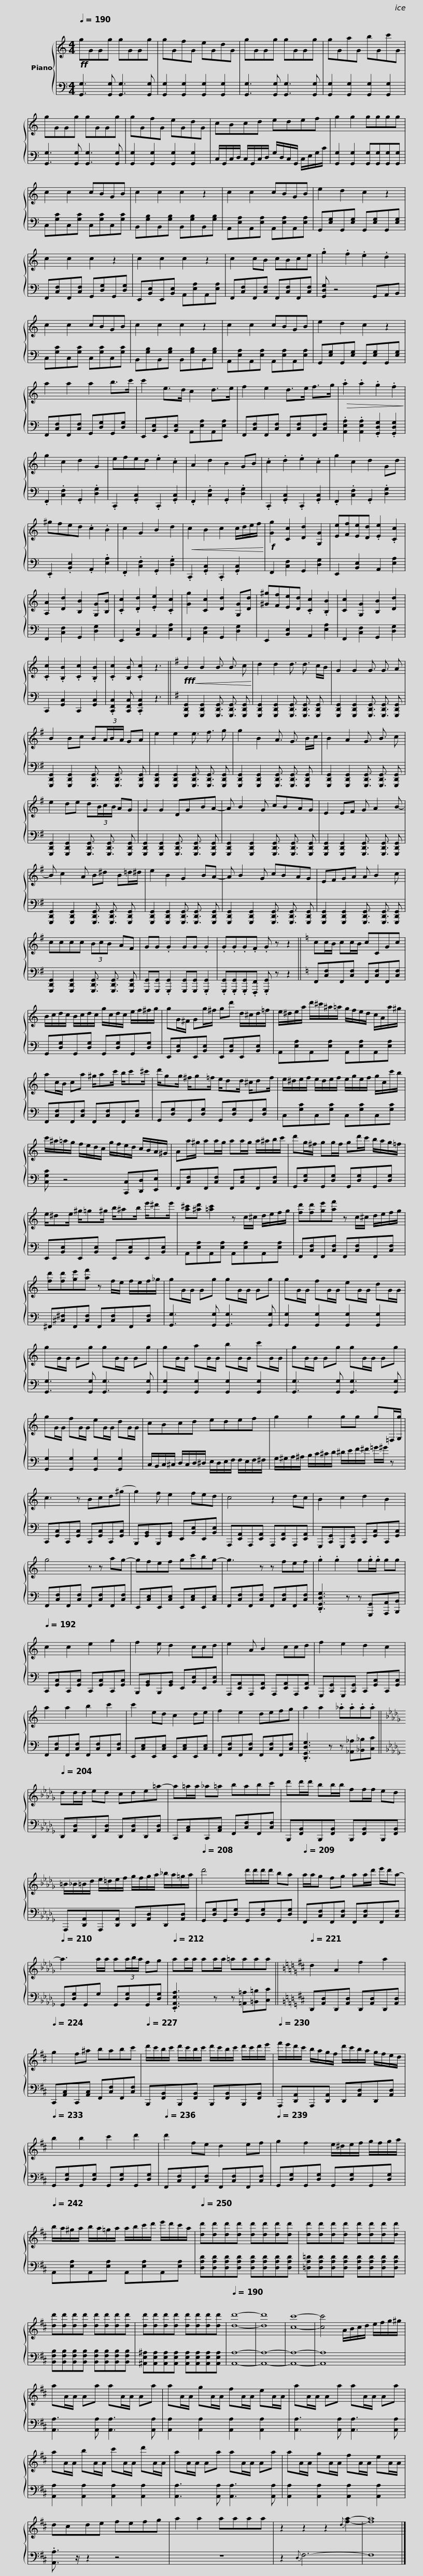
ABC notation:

X:1
%%score { 1 | 2 }
L:1/8
Q:1/4=190
M:4/4
I:linebreak $
K:C
V:1 treble
V:2 bass
V:1
!ff! gGGg gGGg | gGfG eGdG | gGGg gGGg | gGaG bGc'G | gGGg gGGg |$ %5
 gGfG eGdG | cBcd edef | g2 g2 gggg | c2 c2 cBGB | c2 c2 c2 z2 |$ %10
 c2 c2 cBGB | e2 d2 c2 z2 | c2 c2 c2 z2 | c2 c2 c2 z2 | c2 cB cBce |$ %15
 .g2 .f2 .e2 .d2 | c2 c2 cBGB | c2 c2 c2 z2 | c2 c2 cBGB | e2 d2 c2 z2 |$ %20
 a2 a2 a2 b>c' | c'2 e>d c2 d>e | f2 e2 d>e f>g |!>(! .a2 .a2 .g2 .f2!>)! | g2 c2 d2 G2 | %25
 efed .e2 .c2 |$ A2 d2 B2 GB | .c2 .d2 .e2 .c2 | g2 c2 d2 Gd | ^gfed .c2 .B2 | %30
 c2 G2 B2 d2 |!<(! c2 B2 c2 c/d/e/f/!<)! |!f! [Gg]2 [Cc]2 [Dd]2 [G,G]2 | [Ee][Ff][Ee][Dd] .[Ee]2 .[Cc]2 |$ [A,A]2 [Dd]2 [B,B]2 [G,G][B,B] | %35
 .[Cc]2 .[Dd]2 .[Ee]2 .[Cc]2 | [Gg]2 [Cc]2 [Dd]2 [G,G][Dd] | [^G^g][Ff][Ee][Dd] .[Cc]2 .[B,B]2 | [Cc]2 [G,G]2 [B,B]2 [Dd]2 | .[Cc]2 .[B,B]2 .[Cc]2 .[B,B]2 | %40
 .[Cc]2 [B,B] .[Cc]2 z3 ||$[K:G]!fff!!<(! B2 B2 B3/2 B3/2 c!<)! | d2 d2 d3/2 d3/2 c/B/ | G2 G2 G3/2 G3/2 A | B2 Bc B(3A/B/A/ GA | %45
 e2 e2 e3/2 f3/2 g |$ g2 B2 A3/2 G3/2 B/c/ | B2 A2 G3/2 B3/2 c | e2 de d(3B/c/B/ AG | G2 G2 DGBA- |$ %50
 A B2 G cBAG | E2 EF G A2 B- | B c2 A B^d B=d/^d/ | e2 B2 G2 BA- |$ A B2 G cBAG | %55
 EFGA A B2 c | cccc (3BcB AF | GG .G2 GG .G2 |$ .G.G.G.F .G z z2 ||[K:C] cc/B/ cc/B/ cCGc | %60
 B/c/d/c/ B/c/d/c/ g/c/d/c/ e/f/^f/g/ |$ gG/^F/ Gg/^f/ gd' d/^c/d/=f/ | e/^d/e/a/ d'/^c'/^a/=a/ g/f/e/d/ c/A/a/^g/ |$ ac/B/ ca ^g/ac'/ b/c'^c'/ | d'/gg/ ^f/g=f/ e/dd/ ^c/df/ |$ %65
 e/^d/e/f/ e/d/e/f/ e/g/e/f/ g/c/c'/b/ | c'/^a/=a/g/ f/e/d/c/ g/f/e/d/ c/B/A/^G/ |$ Aa/^g/ aa/g/ aa/g/ a/^a/b/c'/ | d'g/^f/ gg/f/ gd'/c'/ b/a/g/=f/ |$ e/^de/ ^g/=g^g/ b/^ab/ e'/^d'e'/ | %70
 [a^c'][^ad'] [=ac']2 z c/^c/ d/e/f/g/ | [fd'][fd'][ge'][af'] z c/^c/ d/e/f/g/ |$ [fd'][fd'][ge'][af'] z f/e/ f/e/f/_g/ | gG/G/ Gg gG/G/ Gg | gG/G/ fG/G/ eG/G/ dG/G/ |$ %75
 gG/G/ Gg gG/G/ Gg | gG/G/ aG/G/ bG/G/ c'G/G/ | gG/G/ Gg gG/G/ Gg | gG/G/ fG/G/ eG/G/ dG/G/ |$ cBcd edef | %80
 g2 g2 gg g=F,/[G,g]/ |$ c3 z Bcd(^g | g2) f e2 fed | c4 z2 dc | B2 c2 d2 B2 | %85
 g4 z z ag- |$ gfef gc'bg- | g3 z z fef | .g2 .g2 g.g/.g/ gg |[Q:1/4=192] c2 c2 e2 g2 | %90
 f2 e d2 ccd |$ e2 A B2 ccd | f2 e2 d2 c2 | a2 a2 b2 c'2 | c'2 ed c2 de | %95
 f2 e2 defg |$ a2 a2 ._a.a.a.a ||[K:Db][Q:1/4=204] dd/d/ ed cde=a- | a=a/a/ _a=a babc' |$ d'd'/d'/ bb/b/ ff/f/ ed | %100
 =B/_B/=B/d/ e/=d/e/f/ g/f/g/a/ _b/a/=g/a/ |$[Q:1/4=208] d'4 d'/d'/d'/d'/ ba |[Q:1/4=209] a/a/g fg aa/d'/ e'/d'/a- |[Q:1/4=210] a3 a/a/ a(3a/b/a/ fg |$[Q:1/4=212] aa/a/ aa/a/ =aaaa || %105
[K:D][Q:1/4=221] d2 A2 f2 a2 |[Q:1/4=224] g2 f^a babc' |$[Q:1/4=227] d'/c'/b/c'/ d'/c'/b/c'/ d'/c'/b/c'/ d'/c'/d'/e'/ |[Q:1/4=230] f'/e'/d'/c'/ b/a/g/f/ d'/c'/b/a/ g/f/e/d/ |$[Q:1/4=233] b2 b2 c'2 d'2 | %110
[Q:1/4=236] d'2 fe d2 ef |[Q:1/4=239] g2 f2 e/^d/e/f/ g/f/g/a/ |$[Q:1/4=242] b/a/^g/a/ b/a/=g/a/ a/b/c'/d'/ e'/d'/c'/a/ |[Q:1/4=250] [dd'][dd'][dd'][dd'] [dd'][dd'][dd'][dd'] | [dd'][dd'][dd'][dd'] [dd'][dd'][dd'][dd'] |$ %115
 [dd'][dd'][dd'][dd'] [dd'][dd'][dd'][dd'] | [dd'][dd'][dd'][dd'] [dd'][dd'][dd'][dd'] |[Q:1/4=190] [dd']8- | [dd']8 | [cc']8- | %120
 [cc']4 A/B/c/d/ e/f/g/^g/ |$ aA/A/ Aa aA/A/ Aa | aA/A/ gA/A/ fA/A/ eA/A/ | aA/A/ Aa aA/A/ Aa | aA/A/ bA/A/ c'A/A/ d'A/A/ |$ %125
 aA/A/ Aa aA/A/ Aa | aA/A/ gA/A/ fA/A/ eA/A/ | dcde fefg | a2 a2 aaaa |$ z2 z2 z2{d} [fa]2- | %130
 [fa]8 |] %131
V:2
 [G,,G,]3 [G,,G,] [G,,G,]3 [G,,G,] | [G,,G,]2 [G,,G,]2 [G,,G,]2 [G,,G,]2 | [G,,G,]3 [G,,G,] [G,,G,]3 [G,,G,] | [G,,G,]2 [G,,G,]2 [G,,G,]2 [G,,G,]2 | [G,,G,]3 [G,,G,] [G,,G,]3 [G,,G,] |$ %5
 [G,,G,]2 [G,,G,]2 [G,,G,]2 [G,,G,]2 | C,/G,,/C,/D,/ C,/G,,/C,/D,/ G,/D,/C,/G,,/ C,/E,/G,/C/ | [G,,G,]2 [G,,G,]2 [G,,G,][G,,G,][G,,G,][G,,G,] | C,[G,C]C,[G,C] C,[G,C]C,[G,C] | B,,[G,B,]B,,[G,B,] B,,[G,B,]B,,[G,B,] |$ %10
 A,,[E,A,]A,,[E,A,] A,,[E,A,]A,,[E,A,] | G,,[E,G,]G,,[E,G,] G,,[E,G,]G,,[E,G,] | F,,[C,F,]F,,[C,F,] G,,[D,G,]G,,[D,G,] | E,,[B,,E,]E,,[B,,E,] A,,[E,A,]A,,[E,A,] | F,,[C,F,]F,,[C,F,] F,,[C,F,]F,,[C,F,] |$ %15
 [G,,D,G,] z4 G,,A,,B,, | C,[G,C]C,[G,C] C,[G,C]C,[G,C] | B,,[G,B,]B,,[G,B,] B,,[G,B,]B,,[G,B,] | A,,[E,A,]A,,[E,A,] A,,[E,A,]A,,[E,A,] | G,,[E,G,]G,,[E,G,] G,,[E,G,]G,,[E,G,] |$ %20
 F,,[C,F,]F,,[C,F,] G,,[D,G,]G,,[D,G,] | E,,[B,,E,]E,,[B,,E,] A,,[E,A,]A,,[E,A,] | F,,[C,F,]F,,[C,F,] F,,[C,F,]F,,[C,F,] | .[A,,E,A,]2 .[A,,E,A,]2 .[G,,D,G,]2 .[G,,D,G,]2 | .F,,2 .[C,F,]2 .G,,2 .[D,G,]2 | %25
 .C,,2 .[G,,C,]2 .C,,2 .[G,,C,]2 |$ .F,,2 .[C,F,]2 .G,,2 .[D,G,]2 | .C,,2 .[G,,C,]2 .C,,2 .[G,,C,]2 | .F,,2 .[C,F,]2 .G,,2 .[D,G,]2 | .E,,2 .[B,,E,]2 .A,,2 .[E,A,]2 | %30
 .F,,2 .[C,F,]2 .G,,2 .[D,G,]2 | .C,,2 .[G,,C,]2 .C,,2 .[G,,C,]2 | F,,2 [C,F,]2 G,,2 [D,G,]2 | E,,2 [B,,E,]2 A,,2 [E,A,]2 |$ F,,2 [C,F,]2 G,,2 [D,G,]2 | %35
 E,,2 [B,,E,]2 A,,2 [E,A,]2 | F,,2 [C,F,]2 G,,2 [D,G,]2 | E,,2 [B,,E,]2 A,,2 [E,A,]2 | F,,2 [C,F,]2 G,,2 [D,G,]2 | C,,2 [G,,C,]2 C,,2 [G,,C,]2 | %40
 .[C,,F,,C,]2 [C,,F,,C,] .[C,,G,,C,]2 z3 ||$[K:G] [G,,,D,,G,,]2 [G,,,D,,G,,]2 [G,,,D,,G,,]3/2 [G,,,D,,G,,]3/2 [G,,,D,,G,,] | [G,,,D,,G,,]2 [G,,,D,,G,,]2 [G,,,D,,G,,]3/2 [G,,,D,,G,,]3/2 [G,,,D,,G,,] | [G,,,D,,G,,]2 [G,,,D,,G,,]2 [G,,,D,,G,,]3/2 [G,,,D,,G,,]3/2 [G,,,D,,G,,] | [G,,,D,,G,,]2 [G,,,D,,G,,]2 [G,,,D,,G,,]3/2 [G,,,D,,G,,]3/2 [G,,,D,,G,,] | %45
 [G,,,D,,G,,]2 [G,,,D,,G,,]2 [G,,,D,,G,,]3/2 [G,,,D,,G,,]3/2 [G,,,D,,G,,] |$ [G,,,D,,G,,]2 [G,,,D,,G,,]2 [G,,,D,,G,,]3/2 [G,,,D,,G,,]3/2 [G,,,D,,G,,] | [G,,,D,,G,,]2 [G,,,D,,G,,]2 [G,,,D,,G,,]3/2 [G,,,D,,G,,]3/2 [G,,,D,,G,,] | [G,,,D,,G,,]2 [G,,,D,,G,,]2 [G,,,D,,G,,]3/2 [G,,,D,,G,,]3/2 [G,,,D,,G,,] | [G,,,D,,G,,]2 [G,,,D,,G,,]2 [G,,,D,,G,,]3/2 [G,,,D,,G,,]3/2 [G,,,D,,G,,] |$ %50
 [G,,,D,,G,,]2 [G,,,D,,G,,]2 [G,,,D,,G,,]3/2 [G,,,D,,G,,]3/2 [G,,,D,,G,,] | [G,,,D,,G,,]2 [G,,,D,,G,,]2 [G,,,D,,G,,]3/2 [G,,,D,,G,,]3/2 [G,,,D,,G,,] | [G,,,D,,G,,]2 [G,,,D,,G,,]2 [G,,,D,,G,,]3/2 [G,,,D,,G,,]3/2 [G,,,D,,G,,] | [G,,,D,,G,,]2 [G,,,D,,G,,]2 [G,,,D,,G,,]3/2 [G,,,D,,G,,]3/2 [G,,,D,,G,,] |$ [G,,,D,,G,,]2 [G,,,D,,G,,]2 [G,,,D,,G,,]3/2 [G,,,D,,G,,]3/2 [G,,,D,,G,,] | %55
 [G,,,D,,G,,]2 [G,,,D,,G,,]2 [G,,,D,,G,,]3/2 [G,,,D,,G,,]3/2 [G,,,D,,G,,] | [G,,,D,,G,,]2 [G,,,D,,G,,]2 [G,,,D,,G,,]3/2 [G,,,D,,G,,]3/2 [G,,,D,,G,,] | [G,,,G,,][G,,,G,,] .[G,,,G,,]2 [G,,,G,,][G,,,G,,] .[G,,,G,,]2 |$ .[G,,,G,,].[G,,,G,,].[G,,,G,,].[F,,,F,,] .[G,,,G,,] z z2 ||[K:C] F,,[C,F,]F,,[C,F,] F,,[C,F,]F,,[C,F,] | %60
 G,,[D,G,]G,,[D,G,] G,,[D,G,]G,,[D,G,] |$ E,,[B,,E,]E,,[B,,E,] E,,[B,,E,]E,,[B,,E,] | A,,[E,A,]A,,[E,A,] A,,[E,A,]A,,[E,A,] |$ F,,[C,F,]F,,[C,F,] F,,[C,F,]F,,[C,F,] | G,,[D,G,]G,,[D,G,] G,,[D,G,]G,,[D,G,] |$ %65
 C,[G,C]C,[G,C] C,[G,C]C,[G,C] | [C,G,C] z4 [C,,C,][D,,D,][E,,E,] |$ F,,[C,F,]F,,[C,F,] F,,[C,F,]F,,[C,F,] | G,,[D,G,]G,,[D,G,] G,,[D,G,]G,,[D,G,] |$ E,,[B,,E,]E,,[B,,E,] E,,[B,,E,]E,,[B,,E,] | %70
 A,,[E,A,]A,,[E,A,] A,,[E,A,]A,,[E,A,] | F,,[C,F,]F,,[C,F,] F,,[C,F,]F,,[C,F,] |$ ^F,,[^C,^F,]F,,[C,F,] F,,[C,F,]F,,[C,F,] | [G,,G,]3 [G,,G,] [G,,G,]3 [G,,G,] | [G,,G,]2 [G,,G,]2 [G,,G,]2 [G,,G,]2 |$ %75
 [G,,G,]3 [G,,G,] [G,,G,]3 [G,,G,] | [G,,G,]2 [G,,G,]2 [G,,G,]2 [G,,G,]2 | [G,,G,]3 [G,,G,] [G,,G,]3 [G,,G,] | [G,,G,]2 [G,,G,]2 [G,,G,]2 [G,,G,]2 |$ C,/B,,/C,/^C,/ D,/C,/D,/^D,/ E,/D,/E,/F,/ F,/E,/F,/^F,/ | %80
 G,/^G,/A,/^A,/ B,/C/^C/D/ ^D/E/F/^F/ =G/^G/ z |$ C,,[G,,C,]C,,[G,,C,] C,,[G,,C,]C,,[G,,C,] | B,,,[G,,B,,]B,,,[G,,B,,] E,,[B,,E,]E,,[B,,E,] | A,,,[E,,A,,]A,,,[E,,A,,] A,,,[E,,A,,]A,,,[E,,A,,] | G,,,[C,,G,,]G,,,[C,,G,,] C,,[G,,C,]C,,[G,,C,] | %85
 F,,[C,F,]F,,[C,F,] F,,[C,F,]F,,[C,F,] |$ E,,[C,E,]E,,[C,E,] E,,[C,E,]E,,[C,E,] | F,,[C,F,]F,,[C,F,] F,,[C,F,]F,,[C,F,] | .[D,,G,,D,G,]3 z z [G,,,G,,][A,,,A,,][B,,,B,,] | C,,[G,,C,]C,,[G,,C,] C,,[G,,C,]C,,[G,,C,] | %90
 B,,,[G,,B,,]B,,,[G,,B,,] E,,[B,,E,]E,,[B,,E,] |$ A,,,[E,,A,,]A,,,[E,,A,,] A,,,[E,,A,,]A,,,[E,,A,,] | G,,,[C,,G,,]G,,,[C,,G,,] C,,[G,,C,]C,,[G,,C,] | F,,[C,F,]F,,[C,F,] F,,[C,F,]F,,[C,F,] | E,,[C,E,]E,,[C,E,] E,,[C,E,]E,,[C,E,] | %95
 F,,[C,F,]F,,[C,F,] F,,[C,F,]F,,[C,F,] |$ .[D,,G,,D,G,]3 z z [_A,,_A,][_B,,_B,][C,C] ||[K:Db] D,,[A,,D,]D,,[A,,D,] D,,[A,,D,]D,,[A,,D,] | C,,[A,,C,]C,,[A,,C,] F,,[C,F,]F,,[C,F,] |$ B,,,[F,,B,,]B,,,[F,,B,,] B,,,[F,,B,,]B,,,[F,,B,,] | %100
 A,,,[D,,A,,]A,,,[D,,A,,] D,,[A,,D,]D,,[A,,D,] |$ G,,[D,G,]G,,[D,G,] G,,[D,G,]G,,[D,G,] | F,,[C,F,]F,,[C,F,] F,,[C,F,]F,,[C,F,] | G,,[D,G,]G,,G, G,,[D,G,]G,,[D,G,] |$ .[E,,A,,E,A,]3 z z [=A,,=A,][=B,,=B,][C,C] || %105
[K:D] D,,[A,,D,]D,,[A,,D,] D,,[A,,D,]D,,[A,,D,] | C,,[A,,C,]C,,[A,,C,] F,,[C,F,]F,,[C,F,] |$ B,,,[F,,B,,]B,,,[F,,B,,] B,,,[F,,B,,]B,,,[F,,B,,] | A,,,[D,,A,,]A,,,[D,,A,,] D,,[A,,D,]D,,[A,,D,] |$ G,,[D,G,]G,,[D,G,] G,,[D,G,]G,,[D,G,] | %110
 F,,[C,F,]F,,[C,F,] F,,[C,F,]F,,[C,F,] | G,,[D,G,]G,,[D,G,] G,,[D,G,]G,,[D,G,] |$ A,,[E,A,]A,,[E,A,] A,,[E,A,]A,,[E,A,] | [D,A,D][D,A,D][D,A,D][D,A,D] [D,A,D][D,A,D][D,A,D][D,A,D] | [=D,A,=D][D,A,D][D,A,D][D,A,D] [D,A,D][D,A,D][D,A,D][D,A,D] |$ %115
 [B,,F,B,][B,,F,B,][B,,F,B,][B,,F,B,] [B,,F,B,][B,,F,B,][B,,F,B,][B,,F,B,] | [^A,,E,^A,][A,,E,A,][A,,E,A,][A,,E,A,] [A,,E,A,][A,,E,A,][A,,E,A,][A,,E,A,] | [A,,A,]8- | [A,,A,]8- | [A,,A,]8- | %120
 [A,,A,]8 |$ [A,,A,]3 [A,,A,] [A,,A,]3 [A,,A,] | [A,,A,]2 [A,,A,]2 [A,,A,]2 [A,,A,]2 | [A,,A,]3 [A,,A,] [A,,A,]3 [A,,A,] | [A,,A,]2 [A,,A,]2 [A,,A,]2 [A,,A,]2 |$ %125
 [A,,A,]3 [A,,A,] [A,,A,]3 [A,,A,] | [A,,A,]2 [A,,A,]2 [A,,A,]2 [A,,A,]2 | .[A,,A,]3/2 z/ z2 z4 | z8 |$ z2{D,} F,6- | %130
 F,8 |] %131
